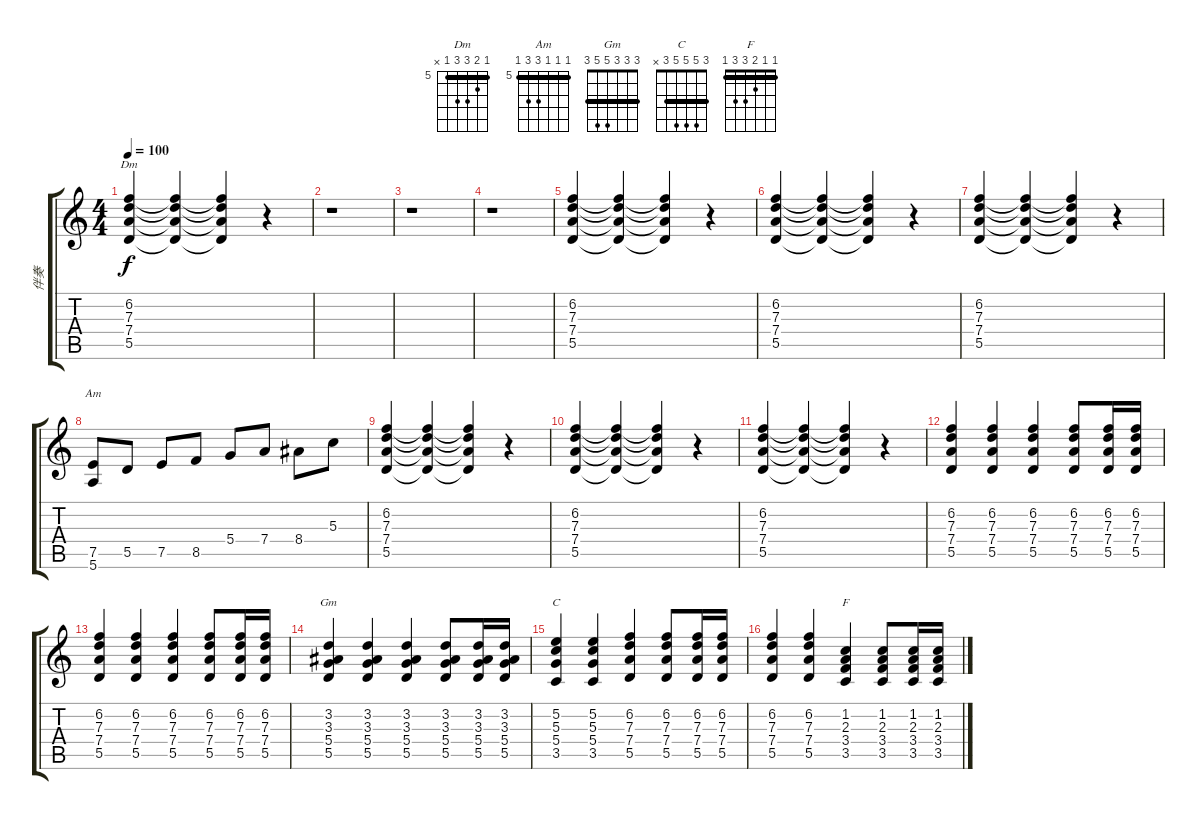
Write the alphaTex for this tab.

\track ("伴奏" "伴奏") {instrument acousticguitarnylon}
\staff {score tabs}
\tuning (E4 B3 G3 D3 A2 E2) {hide}
\chord ("Dm" 5 6 7 7 5 x) {firstfret 5 barre 5}
\chord ("Am" 5 5 5 7 7 5) {firstfret 5 barre 5}
\chord ("Gm" 3 3 3 5 5 3) {barre 3}
\chord ("C" 3 5 5 5 3 x) {barre 3}
\chord ("F" 1 1 2 3 3 1) {barre 1}
\ts (4 4)
\tempo 100
\clef g2
\ks c
(6.2 7.3 7.4 5.5).4{ch "Dm" dy f} (6.2{t} 7.3{t} 7.4{t} 5.5{t}).4 (6.2{t} 7.3{t} 7.4{t} 5.5{t}).4 r.4 |
r.1 |
r.1 |
r.1 |
(6.2 7.3 7.4 5.5).4 (6.2{t} 7.3{t} 7.4{t} 5.5{t}).4 (6.2{t} 7.3{t} 7.4{t} 5.5{t}).4 r.4 |
(6.2 7.3 7.4 5.5).4 (6.2{t} 7.3{t} 7.4{t} 5.5{t}).4 (6.2{t} 7.3{t} 7.4{t} 5.5{t}).4 r.4 |
(6.2 7.3 7.4 5.5).4 (6.2{t} 7.3{t} 7.4{t} 5.5{t}).4 (6.2{t} 7.3{t} 7.4{t} 5.5{t}).4 r.4 |
(7.5 5.6).8{ch "Am"} 5.5.8 7.5.8 8.5.8 5.4.8 7.4.8 8.4.8 5.3.8 |
(6.2 7.3 7.4 5.5).4 (6.2{t} 7.3{t} 7.4{t} 5.5{t}).4 (6.2{t} 7.3{t} 7.4{t} 5.5{t}).4 r.4 |
(6.2 7.3 7.4 5.5).4 (6.2{t} 7.3{t} 7.4{t} 5.5{t}).4 (6.2{t} 7.3{t} 7.4{t} 5.5{t}).4 r.4 |
(6.2 7.3 7.4 5.5).4 (6.2{t} 7.3{t} 7.4{t} 5.5{t}).4 (6.2{t} 7.3{t} 7.4{t} 5.5{t}).4 r.4 |
(6.2 7.3 7.4 5.5).4 (6.2 7.3 7.4 5.5).4 (6.2 7.3 7.4 5.5).4 (6.2 7.3 7.4 5.5).8 (6.2 7.3 7.4 5.5).16 (6.2 7.3 7.4 5.5).16 |
(6.2 7.3 7.4 5.5).4 (6.2 7.3 7.4 5.5).4 (6.2 7.3 7.4 5.5).4 (6.2 7.3 7.4 5.5).8 (6.2 7.3 7.4 5.5).16 (6.2 7.3 7.4 5.5).16 |
(3.2 3.3 5.4 5.5).4{ch "Gm"} (3.2 3.3 5.4 5.5).4 (3.2 3.3 5.4 5.5).4 (3.2 3.3 5.4 5.5).8 (3.2 3.3 5.4 5.5).16 (3.2 3.3 5.4 5.5).16 |
(5.2 5.3 5.4 3.5).4{ch "C"} (5.2 5.3 5.4 3.5).4 (6.2 7.3 7.4 5.5).4 (6.2 7.3 7.4 5.5).8 (6.2 7.3 7.4 5.5).16 (6.2 7.3 7.4 5.5).16 |
(6.2 7.3 7.4 5.5).4 (6.2 7.3 7.4 5.5).4 (1.2 2.3 3.4 3.5).4{ch "F"} (1.2 2.3 3.4 3.5).8 (1.2 2.3 3.4 3.5).16 (1.2 2.3 3.4 3.5).16
